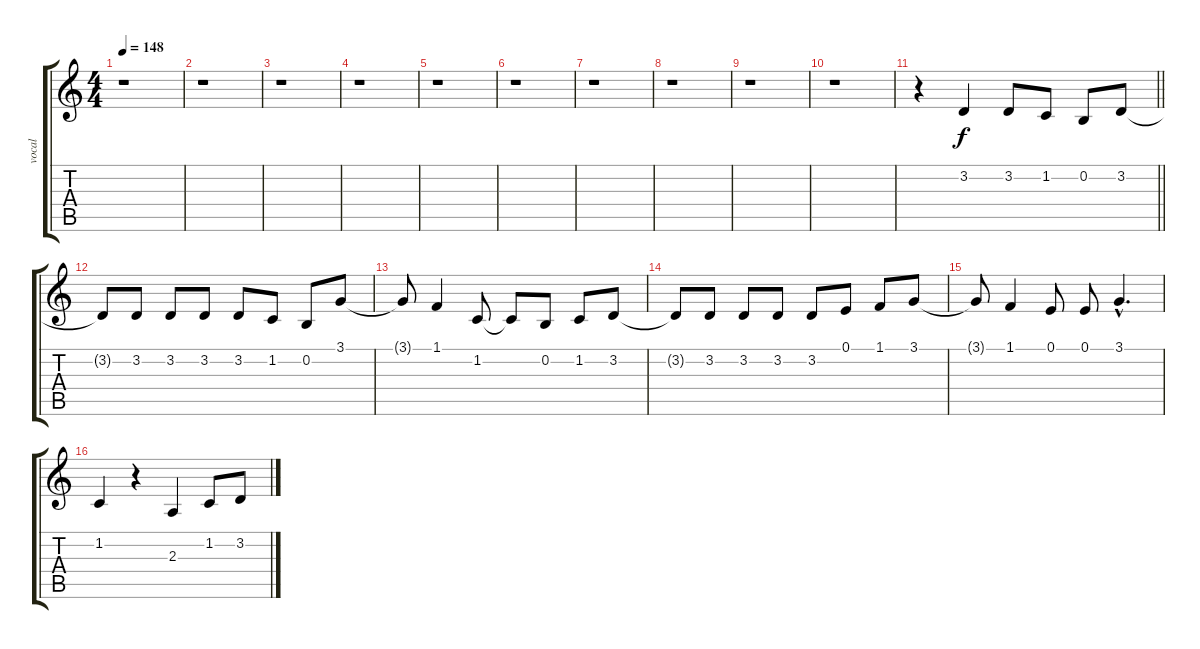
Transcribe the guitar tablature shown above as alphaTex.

\track ("vocal" "vocal") {instrument acousticgrandpiano}
\staff {score tabs}
\tuning (E4 B3 G3 D3 A2 E2) {hide}
\ts (4 4)
\tempo 148
\clef g2
\ks c
r.1{dy f} |
r.1 |
r.1 |
r.1 |
r.1 |
r.1 |
r.1 |
r.1 |
r.1 |
r.1 |
\barLineRight lightlight
r.4 3.2.4 3.2.8 1.2.8 0.2.8 3.2.8 |
3.2{t}.8 3.2.8 3.2.8 3.2.8 3.2.8 1.2.8 0.2.8 3.1.8 |
3.1{t}.8 1.1.4 1.2.8 1.2{t}.8 0.2.8 1.2.8 3.2.8 |
3.2{t}.8 3.2.8 3.2.8 3.2.8 3.2.8 0.1.8 1.1.8 3.1.8 |
3.1{t}.8 1.1.4 0.1.8 0.1.8 3.1{hac}.4{d} |
1.2.4 r.4 2.3.4 1.2.8 3.2.8
